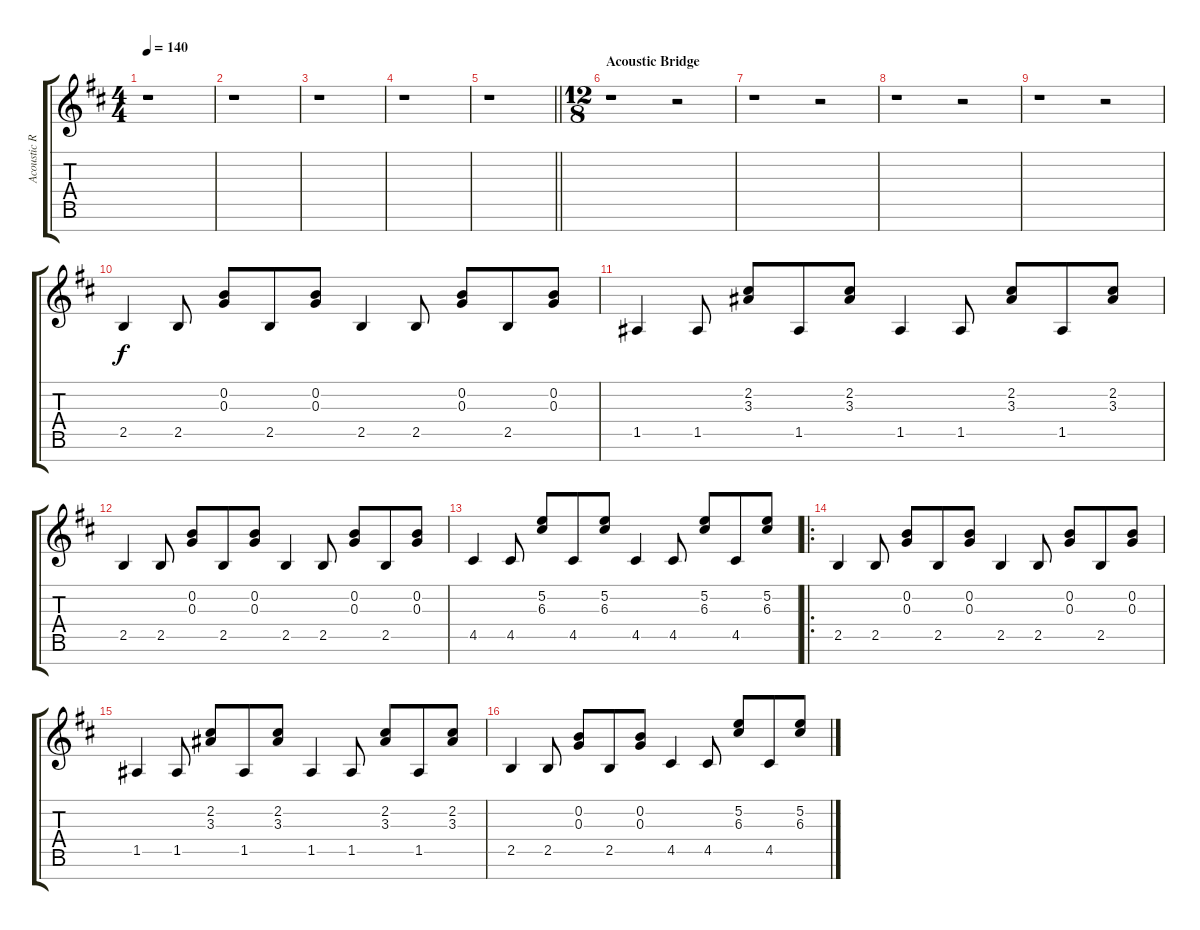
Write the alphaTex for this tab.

\track ("Acoustic Rhythm" "Acoustic R") {instrument acousticguitarsteel}
\staff {score tabs}
\tuning (E4 B3 G3 D3 A2 E2 B1) {hide}
\ts (4 4)
\tempo 140
\clef g2
\ks d
r.1{dy f} |
r.1 |
r.1 |
r.1 |
\barLineRight lightlight
r.1 |
\ts (12 8)
\section ("" "Acoustic Bridge")
r.1 r.2 |
r.1 r.2 |
r.1 r.2 |
r.1 r.2 |
2.5.4 2.5.8 (0.2 0.3).8 2.5.8 (0.2 0.3).8 2.5.4 2.5.8 (0.2 0.3).8 2.5.8 (0.2 0.3).8 |
1.5.4 1.5.8 (2.2 3.3).8 1.5.8 (2.2 3.3).8 1.5.4 1.5.8 (2.2 3.3).8 1.5.8 (2.2 3.3).8 |
2.5.4 2.5.8 (0.2 0.3).8 2.5.8 (0.2 0.3).8 2.5.4 2.5.8 (0.2 0.3).8 2.5.8 (0.2 0.3).8 |
4.5.4 4.5.8 (5.2 6.3).8 4.5.8 (5.2 6.3).8 4.5.4 4.5.8 (5.2 6.3).8 4.5.8 (5.2 6.3).8 |
\ro
2.5.4 2.5.8 (0.2 0.3).8 2.5.8 (0.2 0.3).8 2.5.4 2.5.8 (0.2 0.3).8 2.5.8 (0.2 0.3).8 |
1.5.4 1.5.8 (2.2 3.3).8 1.5.8 (2.2 3.3).8 1.5.4 1.5.8 (2.2 3.3).8 1.5.8 (2.2 3.3).8 |
2.5.4 2.5.8 (0.2 0.3).8 2.5.8 (0.2 0.3).8 4.5.4 4.5.8 (5.2 6.3).8 4.5.8 (5.2 6.3).8
